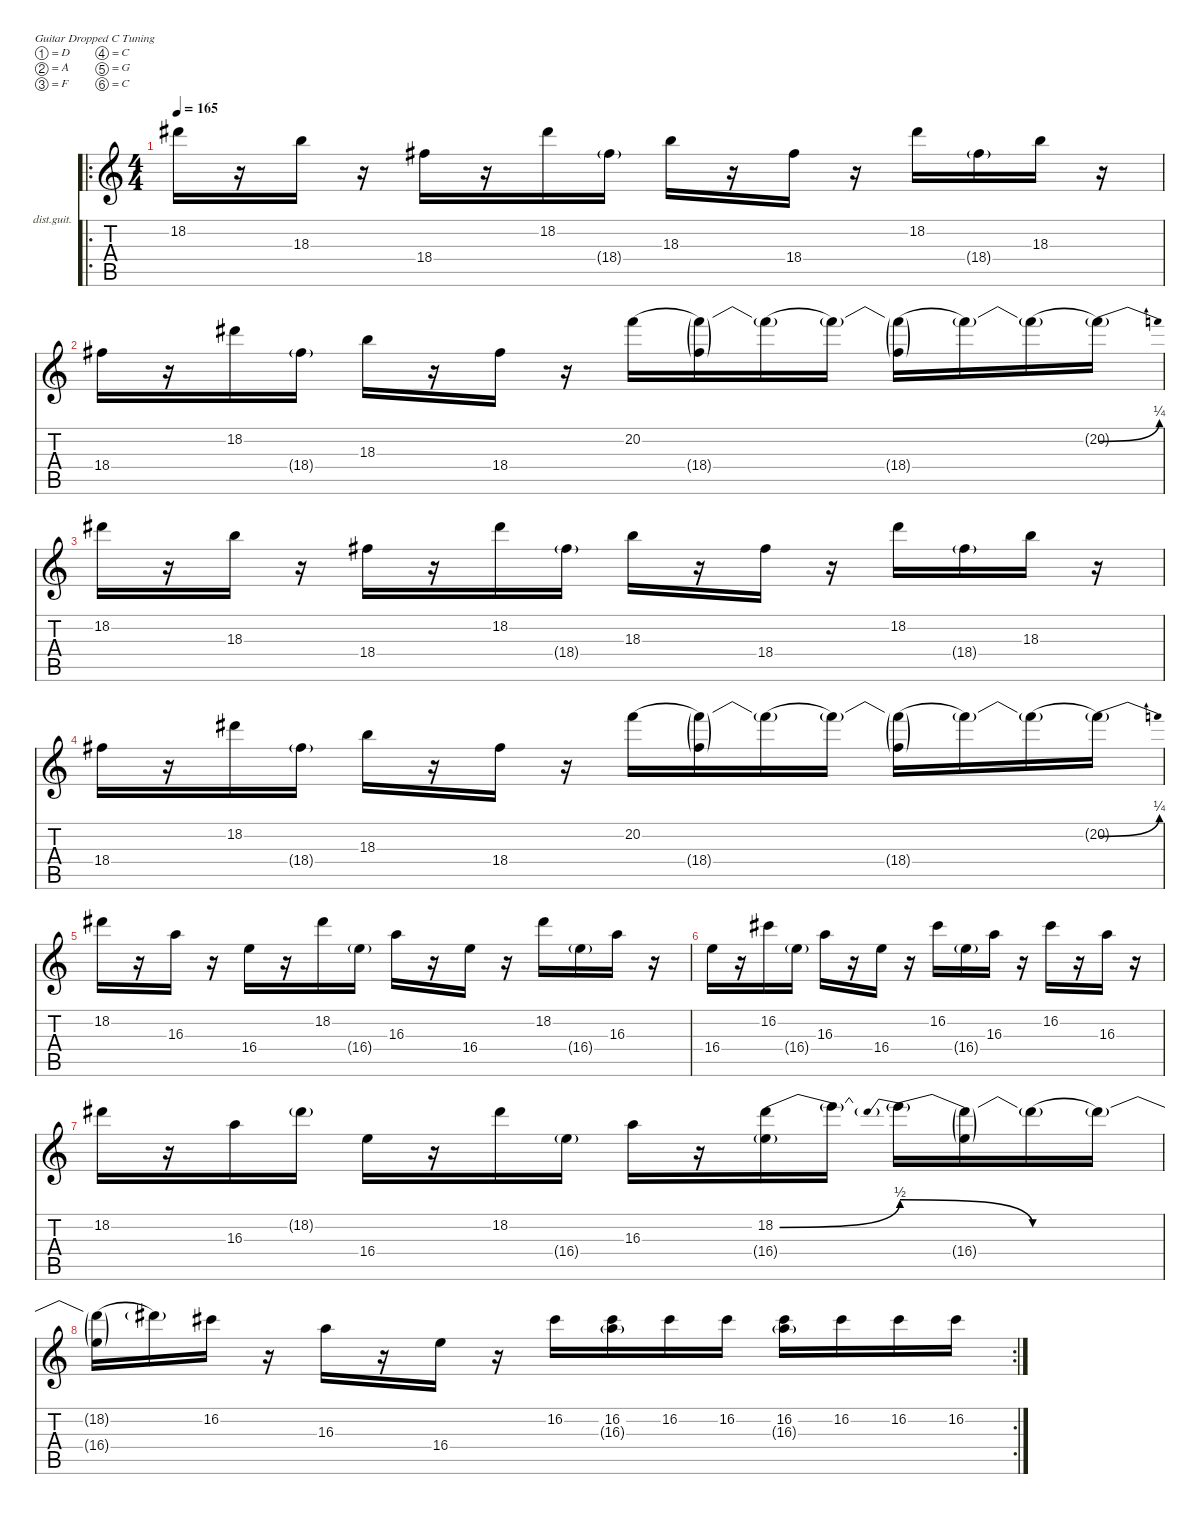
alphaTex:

\defaultSystemsLayout 4
\hideDynamics
\bracketExtendMode nobrackets
\firstSystemTrackNameOrientation horizontal
\otherSystemsTrackNameOrientation horizontal
\track ("Devin Townsend (Guitar 1)" "dist.guit.") {mute instrument distortionguitar}
\staff {score tabs}
\tuning (D4 A3 F3 C3 G2 C2)
\ro
\ts (4 4)
\tempo 165
\clef g2
\ks c
18.2{acc #}.16{dy f beam Down} r.16{beam Down} 18.3.16{beam Down} r.16{beam Down} 18.4{acc #}.16{beam Down} r.16{beam Down} 18.2{acc #}.16{beam Down} 18.4{g acc #}.16{beam Down} 18.3.16{beam Down} r.16{beam Down} 18.4{acc #}.16{beam Down} r.16{beam Down} 18.2{acc #}.16{beam Down} 18.4{g acc #}.16{beam Down} 18.3.16{beam Down} r.16{beam Down} |
18.4{acc #}.16{beam Down} r.16{beam Down} 18.2{acc #}.16{beam Down} 18.4{g acc #}.16{beam Down} 18.3.16{beam Down} r.16{beam Down} 18.4{acc #}.16{beam Down} r.16{beam Down} 20.2{be (hold 0 0 60 0)}.16{beam Down} (20.2{t} 18.4{g acc #}).16{beam Down} 20.2{be (hold 0 0 60 0) t}.16{beam Down} 20.2{t}.16{beam Down} (20.2{be (hold 0 0 60 0) t} 18.4{g acc #}).16{beam Down} 20.2{t}.16{beam Down} 20.2{be (hold 0 0 60 0) t}.16{beam Down} 20.2{be (bend 0 0 60 1) t}.16{beam Down} |
18.2{acc #}.16{beam Down} r.16{beam Down} 18.3.16{beam Down} r.16{beam Down} 18.4{acc #}.16{beam Down} r.16{beam Down} 18.2{acc #}.16{beam Down} 18.4{g acc #}.16{beam Down} 18.3.16{beam Down} r.16{beam Down} 18.4{acc #}.16{beam Down} r.16{beam Down} 18.2{acc #}.16{beam Down} 18.4{g acc #}.16{beam Down} 18.3.16{beam Down} r.16{beam Down} |
18.4{acc #}.16{beam Down} r.16{beam Down} 18.2{acc #}.16{beam Down} 18.4{g acc #}.16{beam Down} 18.3.16{beam Down} r.16{beam Down} 18.4{acc #}.16{beam Down} r.16{beam Down} 20.2{be (hold 0 0 60 0)}.16{beam Down} (20.2{t} 18.4{g acc #}).16{beam Down} 20.2{be (hold 0 0 60 0) t}.16{beam Down} 20.2{t}.16{beam Down} (20.2{be (hold 0 0 60 0) t} 18.4{g acc #}).16{beam Down} 20.2{t}.16{beam Down} 20.2{be (hold 0 0 60 0) t}.16{beam Down} 20.2{be (bend 0 0 60 1) t}.16{beam Down} |
18.2{acc #}.16{beam Down} r.16{beam Down} 16.3.16{beam Down} r.16{beam Down} 16.4.16{beam Down} r.16{beam Down} 18.2{acc #}.16{beam Down} 16.4{g}.16{beam Down} 16.3.16{beam Down} r.16{beam Down} 16.4.16{beam Down} r.16{beam Down} 18.2{acc #}.16{beam Down} 16.4{g}.16{beam Down} 16.3.16{beam Down} r.16{beam Down} |
16.4.16{beam Down} r.16{beam Down} 16.2{acc #}.16{beam Down} 16.4{g}.16{beam Down} 16.3.16{beam Down} r.16{beam Down} 16.4.16{beam Down} r.16{beam Down} 16.2{acc #}.16{beam Down} 16.4{g}.16{beam Down} 16.3.16{beam Down} r.16{beam Down} 16.2{acc #}.16{beam Down} r.16{beam Down} 16.3.16{beam Down} r.16{beam Down} |
18.2{acc #}.16{beam Down} r.16{beam Down} 16.3.16{beam Down} 18.2{g acc #}.16{beam Down} 16.4.16{beam Down} r.16{beam Down} 18.2{acc #}.16{beam Down} 16.4{g}.16{beam Down} 16.3.16{beam Down} r.16{beam Down} (18.2{be (bend 0 0 60 2) acc #} 16.4{g}).16{beam Down} 18.2{t}.16{beam Down} 18.2{be (prebendrelease 0 2 60 0) t}.16{beam Down} (18.2{t acc #} 16.4{g}).16{beam Down} 18.2{be (hold 0 0 60 0) t acc #}.16{beam Down} 18.2{t acc #}.16{beam Down} |
\rc 2
(16.4{g} 18.2{be (hold 0 0 60 0) t acc #}).16{beam Down} 18.2{be (hold 0 0 60 0) t acc #}.16{beam Down} 16.2{acc #}.16{beam Down} r.16{beam Down} 16.3.16{beam Down} r.16{beam Down} 16.4.16{beam Down} r.16{beam Down} 16.2{acc #}.16{beam Down} (16.2{acc #} 16.3{g}).16{beam Down} 16.2{acc #}.16{beam Down} 16.2{acc #}.16{beam Down} (16.2{acc #} 16.3{g}).16{beam Down} 16.2{acc #}.16{beam Down} 16.2{acc #}.16{beam Down} 16.2{acc #}.16{beam Down}
